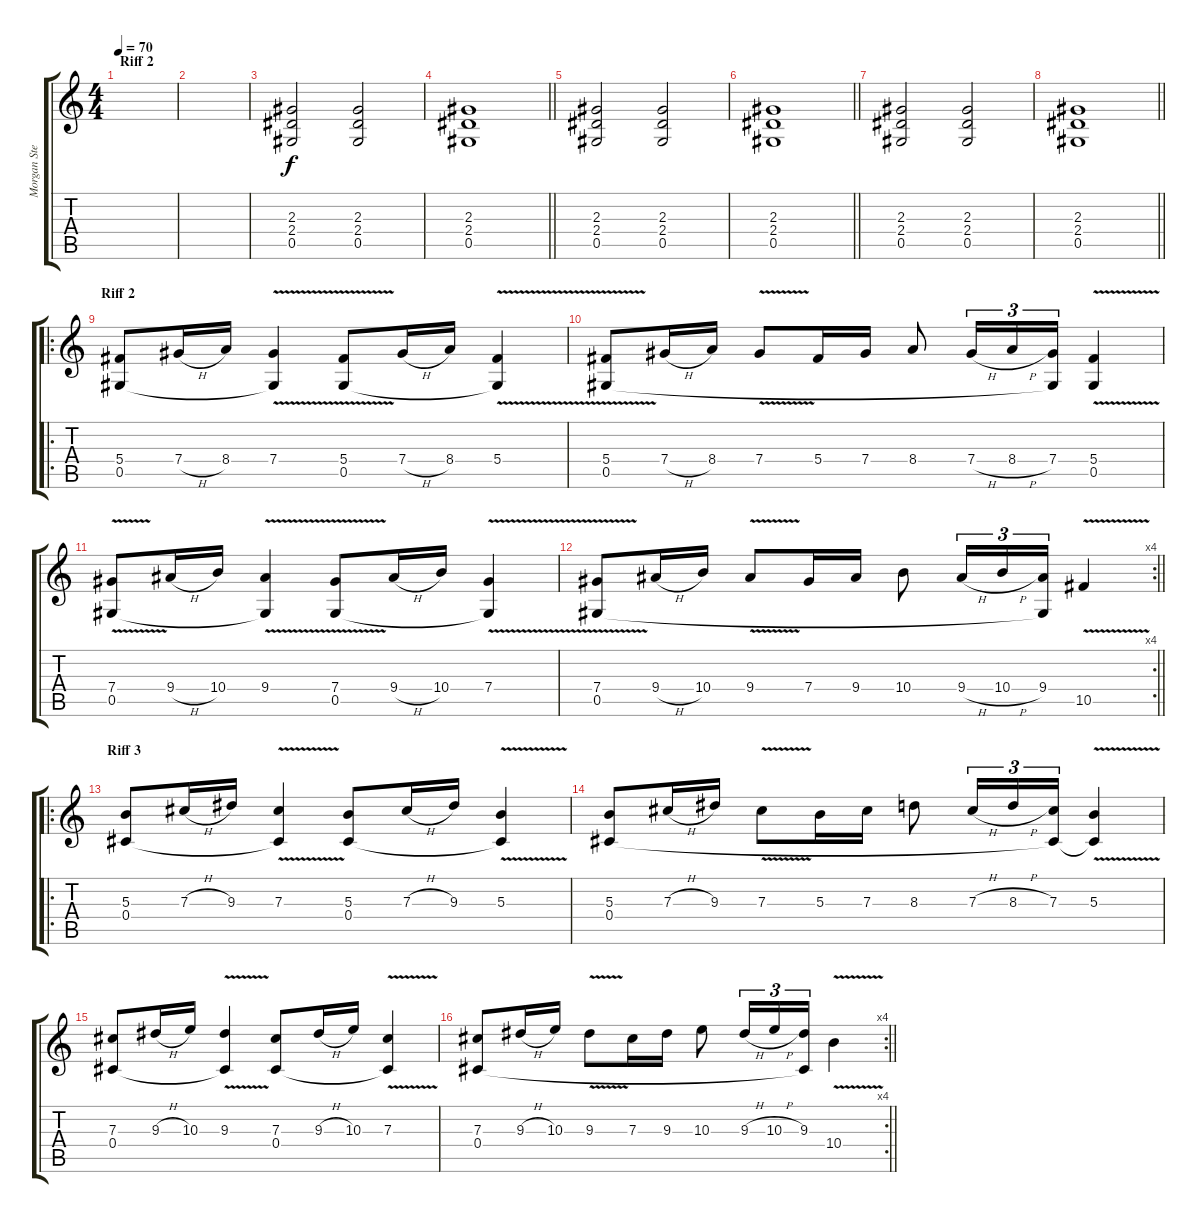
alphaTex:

\track ("Morgan Steinmeyer Håkansson" "Morgan Ste") {instrument overdrivenguitar}
\staff {score tabs}
\tuning (Eb4 Bb3 Gb3 Db3 Ab2 Eb2) {hide}
\ts (4 4)
\section ("" "Riff 2")
\tempo 70
\clef g2
\ks c
|
|
(2.3 2.4 0.5).2 (2.3 2.4 0.5).2 |
\barLineRight lightlight
(2.3 2.4 0.5).1 |
(2.3 2.4 0.5).2 (2.3 2.4 0.5).2 |
\barLineRight lightlight
(2.3 2.4 0.5).1 |
(2.3 2.4 0.5).2 (2.3 2.4 0.5).2 |
\barLineRight lightlight
(2.3 2.4 0.5).1 |
\ro
\section ("" "Riff 2")
(5.4 0.5).8 7.4{h}.16 8.4.16 (7.4{v} 0.5{t}).4 (5.4{v} 0.5).8 7.4{h}.16 8.4.16 (5.4{v} 0.5{t}).4 |
(5.4{v} 0.5).8 7.4{h}.16 8.4.16 7.4{v}.8 5.4.16 7.4.16 8.4.8 7.4{h}.16{tu (3 2)} 8.4{h}.16{tu (3 2)} (7.4 0.5{t}).16{tu (3 2)} (5.4{v} 0.5).4 |
(7.4{v} 0.5).8 9.4{h}.16 10.4.16 (9.4{v} 0.5{t}).4 (7.4{v} 0.5).8 9.4{h}.16 10.4.16 (7.4{v} 0.5{t}).4 |
\rc 4
\barLineRight lightlight
(7.4{v} 0.5).8 9.4{h}.16 10.4.16 9.4{v}.8 7.4.16 9.4.16 10.4.8 9.4{h}.16{tu (3 2)} 10.4{h}.16{tu (3 2)} (9.4 0.5{t}).16{tu (3 2)} 10.5{v}.4 |
\ro
\section ("" "Riff 3")
(5.3 0.4).8 7.3{h}.16 9.3.16 (7.3{v} 0.4{t}).4 (5.3 0.4).8 7.3{h}.16 9.3.16 (5.3{v} 0.4{t}).4 |
(5.3 0.4).8 7.3{h}.16 9.3.16 7.3{v}.8 5.3.16 7.3.16 8.3.8 7.3{h}.16{tu (3 2)} 8.3{h}.16{tu (3 2)} (7.3 0.4{t}).16{tu (3 2)} (5.3{v} 0.4{t}).4 |
(7.3 0.4).8 9.3{h}.16 10.3.16 (9.3{v} 0.4{t}).4 (7.3 0.4).8 9.3{h}.16 10.3.16 (7.3{v} 0.4{t}).4 |
\rc 4
\barLineRight lightlight
(7.3 0.4).8 9.3{h}.16 10.3.16 9.3{v}.8 7.3.16 9.3.16 10.3.8 9.3{h}.16{tu (3 2)} 10.3{h}.16{tu (3 2)} (9.3 0.4{t}).16{tu (3 2)} 10.4{v}.4
